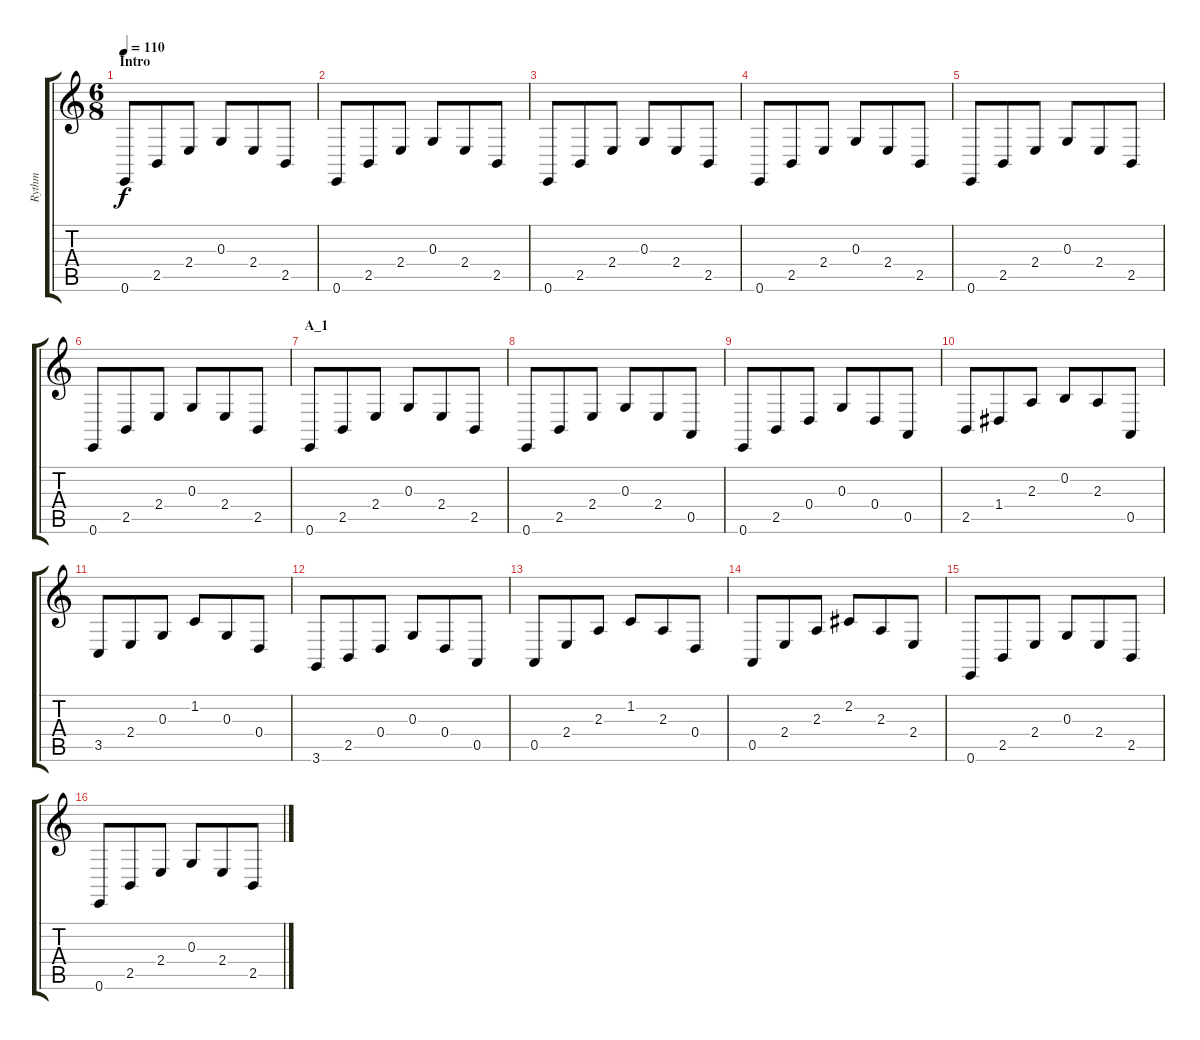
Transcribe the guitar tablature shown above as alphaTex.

\track ("Rythm" "Rythm") {instrument honkytonkpiano}
\staff {score tabs}
\tuning (E4 B3 G3 D3 A2 E2) {hide}
\ts (6 8)
\section ("" "Intro")
\tempo 110
\clef g2
\ks c
0.6.8{dy f instrument honkytonkpiano} 2.5.8 2.4.8 0.3.8 2.4.8 2.5.8 |
0.6.8 2.5.8 2.4.8 0.3.8 2.4.8 2.5.8 |
0.6.8 2.5.8 2.4.8 0.3.8 2.4.8 2.5.8 |
0.6.8 2.5.8 2.4.8 0.3.8 2.4.8 2.5.8 |
0.6.8 2.5.8 2.4.8 0.3.8 2.4.8 2.5.8 |
0.6.8 2.5.8 2.4.8 0.3.8 2.4.8 2.5.8 |
\section ("" "A_1")
0.6.8 2.5.8 2.4.8 0.3.8 2.4.8 2.5.8 |
0.6.8 2.5.8 2.4.8 0.3.8 2.4.8 0.5.8 |
0.6.8 2.5.8 0.4.8 0.3.8 0.4.8 0.5.8 |
2.5.8 1.4.8 2.3.8 0.2.8 2.3.8 0.5.8 |
3.5.8 2.4.8 0.3.8 1.2.8 0.3.8 0.4.8 |
3.6.8 2.5.8 0.4.8 0.3.8 0.4.8 0.5.8 |
0.5.8 2.4.8 2.3.8 1.2.8 2.3.8 0.4.8 |
0.5.8 2.4.8 2.3.8 2.2.8 2.3.8 2.4.8 |
0.6.8 2.5.8 2.4.8 0.3.8 2.4.8 2.5.8 |
0.6.8 2.5.8 2.4.8 0.3.8 2.4.8 2.5.8
